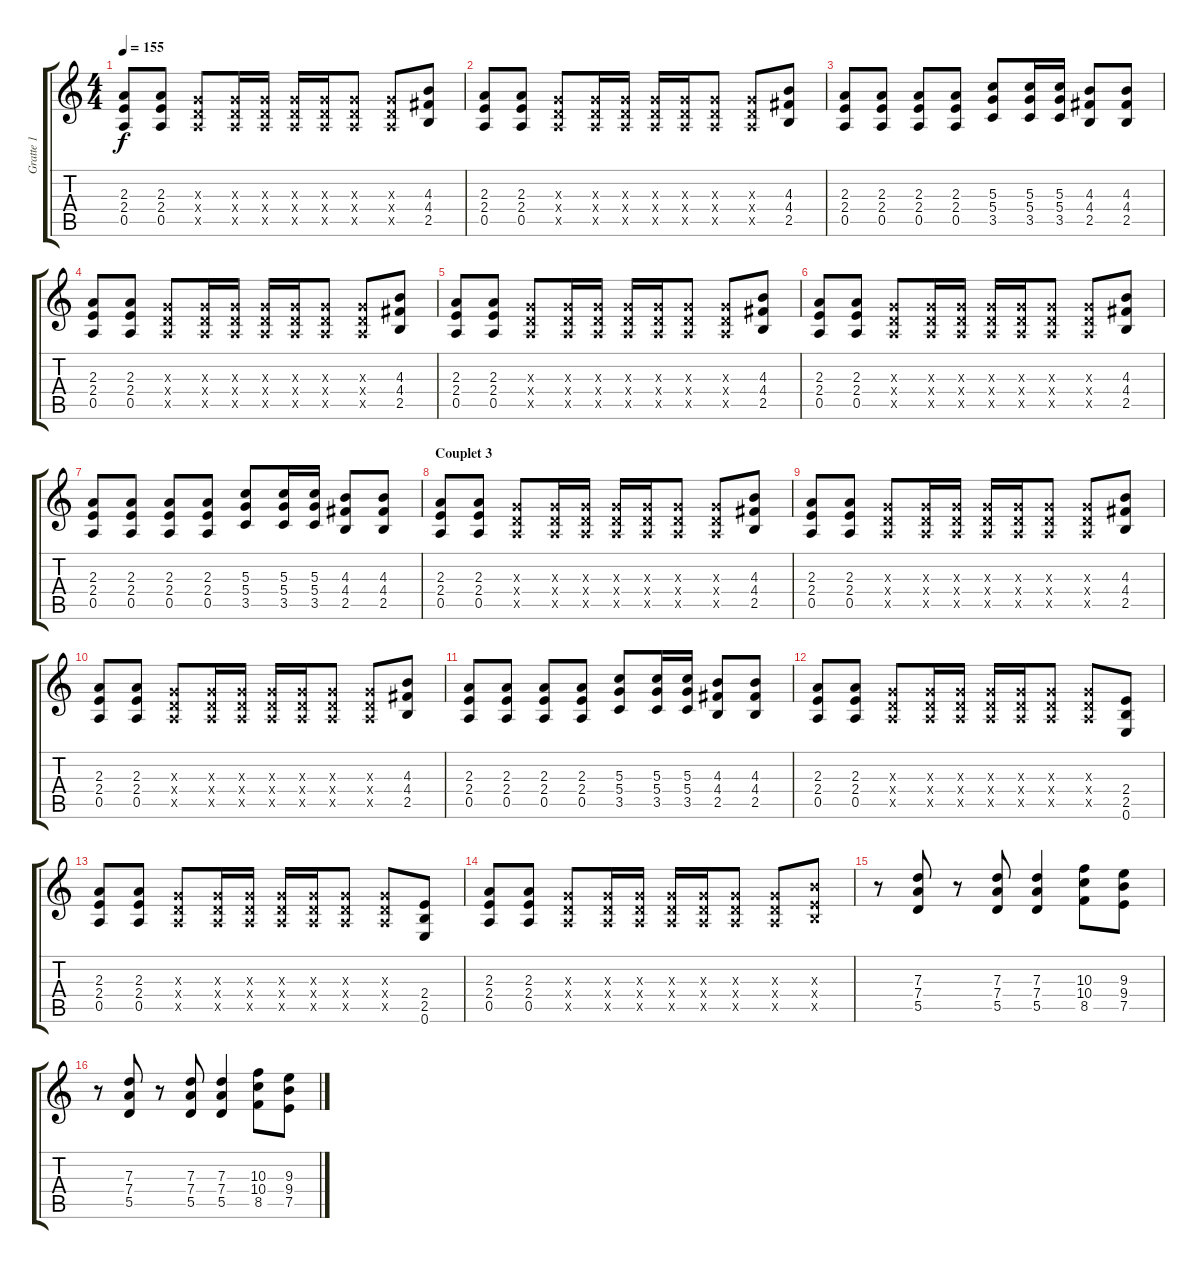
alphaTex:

\track ("Gratte 1" "Gratte 1") {instrument overdrivenguitar}
\staff {score tabs}
\tuning (E4 B3 G3 D3 A2 E2) {hide}
\ts (4 4)
\tempo 155
\clef g2
\ks c
(2.3 2.4 0.5).8{dy f} (2.3 2.4 0.5).8 (0.3{x} 0.4{x} 0.5{x}).8 (0.3{x} 0.4{x} 0.5{x}).16 (0.3{x} 0.4{x} 0.5{x}).16 (0.3{x} 0.4{x} 0.5{x}).16 (0.3{x} 0.4{x} 0.5{x}).16 (0.3{x} 0.4{x} 0.5{x}).8 (0.3{x} 0.4{x} 0.5{x}).8 (4.3 4.4 2.5).8 |
(2.3 2.4 0.5).8 (2.3 2.4 0.5).8 (0.3{x} 0.4{x} 0.5{x}).8 (0.3{x} 0.4{x} 0.5{x}).16 (0.3{x} 0.4{x} 0.5{x}).16 (0.3{x} 0.4{x} 0.5{x}).16 (0.3{x} 0.4{x} 0.5{x}).16 (0.3{x} 0.4{x} 0.5{x}).8 (0.3{x} 0.4{x} 0.5{x}).8 (4.3 4.4 2.5).8 |
(2.3 2.4 0.5).8 (2.3 2.4 0.5).8 (2.3 2.4 0.5).8 (2.3 2.4 0.5).8 (5.3 5.4 3.5).8 (5.3 5.4 3.5).16 (5.3 5.4 3.5).16 (4.3 4.4 2.5).8 (4.3 4.4 2.5).8 |
(2.3 2.4 0.5).8 (2.3 2.4 0.5).8 (0.3{x} 0.4{x} 0.5{x}).8 (0.3{x} 0.4{x} 0.5{x}).16 (0.3{x} 0.4{x} 0.5{x}).16 (0.3{x} 0.4{x} 0.5{x}).16 (0.3{x} 0.4{x} 0.5{x}).16 (0.3{x} 0.4{x} 0.5{x}).8 (0.3{x} 0.4{x} 0.5{x}).8 (4.3 4.4 2.5).8 |
(2.3 2.4 0.5).8 (2.3 2.4 0.5).8 (0.3{x} 0.4{x} 0.5{x}).8 (0.3{x} 0.4{x} 0.5{x}).16 (0.3{x} 0.4{x} 0.5{x}).16 (0.3{x} 0.4{x} 0.5{x}).16 (0.3{x} 0.4{x} 0.5{x}).16 (0.3{x} 0.4{x} 0.5{x}).8 (0.3{x} 0.4{x} 0.5{x}).8 (4.3 4.4 2.5).8 |
(2.3 2.4 0.5).8 (2.3 2.4 0.5).8 (0.3{x} 0.4{x} 0.5{x}).8 (0.3{x} 0.4{x} 0.5{x}).16 (0.3{x} 0.4{x} 0.5{x}).16 (0.3{x} 0.4{x} 0.5{x}).16 (0.3{x} 0.4{x} 0.5{x}).16 (0.3{x} 0.4{x} 0.5{x}).8 (0.3{x} 0.4{x} 0.5{x}).8 (4.3 4.4 2.5).8 |
(2.3 2.4 0.5).8 (2.3 2.4 0.5).8 (2.3 2.4 0.5).8 (2.3 2.4 0.5).8 (5.3 5.4 3.5).8 (5.3 5.4 3.5).16 (5.3 5.4 3.5).16 (4.3 4.4 2.5).8 (4.3 4.4 2.5).8 |
\section ("" "Couplet 3")
(2.3 2.4 0.5).8 (2.3 2.4 0.5).8 (0.3{x} 0.4{x} 0.5{x}).8 (0.3{x} 0.4{x} 0.5{x}).16 (0.3{x} 0.4{x} 0.5{x}).16 (0.3{x} 0.4{x} 0.5{x}).16 (0.3{x} 0.4{x} 0.5{x}).16 (0.3{x} 0.4{x} 0.5{x}).8 (0.3{x} 0.4{x} 0.5{x}).8 (4.3 4.4 2.5).8 |
(2.3 2.4 0.5).8 (2.3 2.4 0.5).8 (0.3{x} 0.4{x} 0.5{x}).8 (0.3{x} 0.4{x} 0.5{x}).16 (0.3{x} 0.4{x} 0.5{x}).16 (0.3{x} 0.4{x} 0.5{x}).16 (0.3{x} 0.4{x} 0.5{x}).16 (0.3{x} 0.4{x} 0.5{x}).8 (0.3{x} 0.4{x} 0.5{x}).8 (4.3 4.4 2.5).8 |
(2.3 2.4 0.5).8 (2.3 2.4 0.5).8 (0.3{x} 0.4{x} 0.5{x}).8 (0.3{x} 0.4{x} 0.5{x}).16 (0.3{x} 0.4{x} 0.5{x}).16 (0.3{x} 0.4{x} 0.5{x}).16 (0.3{x} 0.4{x} 0.5{x}).16 (0.3{x} 0.4{x} 0.5{x}).8 (0.3{x} 0.4{x} 0.5{x}).8 (4.3 4.4 2.5).8 |
(2.3 2.4 0.5).8 (2.3 2.4 0.5).8 (2.3 2.4 0.5).8 (2.3 2.4 0.5).8 (5.3 5.4 3.5).8 (5.3 5.4 3.5).16 (5.3 5.4 3.5).16 (4.3 4.4 2.5).8 (4.3 4.4 2.5).8 |
(2.3 2.4 0.5).8 (2.3 2.4 0.5).8 (0.3{x} 0.4{x} 0.5{x}).8 (0.3{x} 0.4{x} 0.5{x}).16 (0.3{x} 0.4{x} 0.5{x}).16 (0.3{x} 0.4{x} 0.5{x}).16 (0.3{x} 0.4{x} 0.5{x}).16 (0.3{x} 0.4{x} 0.5{x}).8 (0.3{x} 0.4{x} 0.5{x}).8 (2.4 2.5 0.6).8 |
(2.3 2.4 0.5).8 (2.3 2.4 0.5).8 (0.3{x} 0.4{x} 0.5{x}).8 (0.3{x} 0.4{x} 0.5{x}).16 (0.3{x} 0.4{x} 0.5{x}).16 (0.3{x} 0.4{x} 0.5{x}).16 (0.3{x} 0.4{x} 0.5{x}).16 (0.3{x} 0.4{x} 0.5{x}).8 (0.3{x} 0.4{x} 0.5{x}).8 (2.4 2.5 0.6).8 |
(2.3 2.4 0.5).8 (2.3 2.4 0.5).8 (0.3{x} 0.4{x} 0.5{x}).8 (0.3{x} 0.4{x} 0.5{x}).16 (0.3{x} 0.4{x} 0.5{x}).16 (0.3{x} 0.4{x} 0.5{x}).16 (0.3{x} 0.4{x} 0.5{x}).16 (0.3{x} 0.4{x} 0.5{x}).8 (0.3{x} 0.4{x} 0.5{x}).8 (4.3{x} 2.4{x} 2.5{x}).8 |
r.8 (7.3 7.4 5.5).8 r.8 (7.3 7.4 5.5).8 (7.3 7.4 5.5).4 (10.3 10.4 8.5).8 (9.3 9.4 7.5).8 |
r.8 (7.3 7.4 5.5).8 r.8 (7.3 7.4 5.5).8 (7.3 7.4 5.5).4 (10.3 10.4 8.5).8 (9.3 9.4 7.5).8
